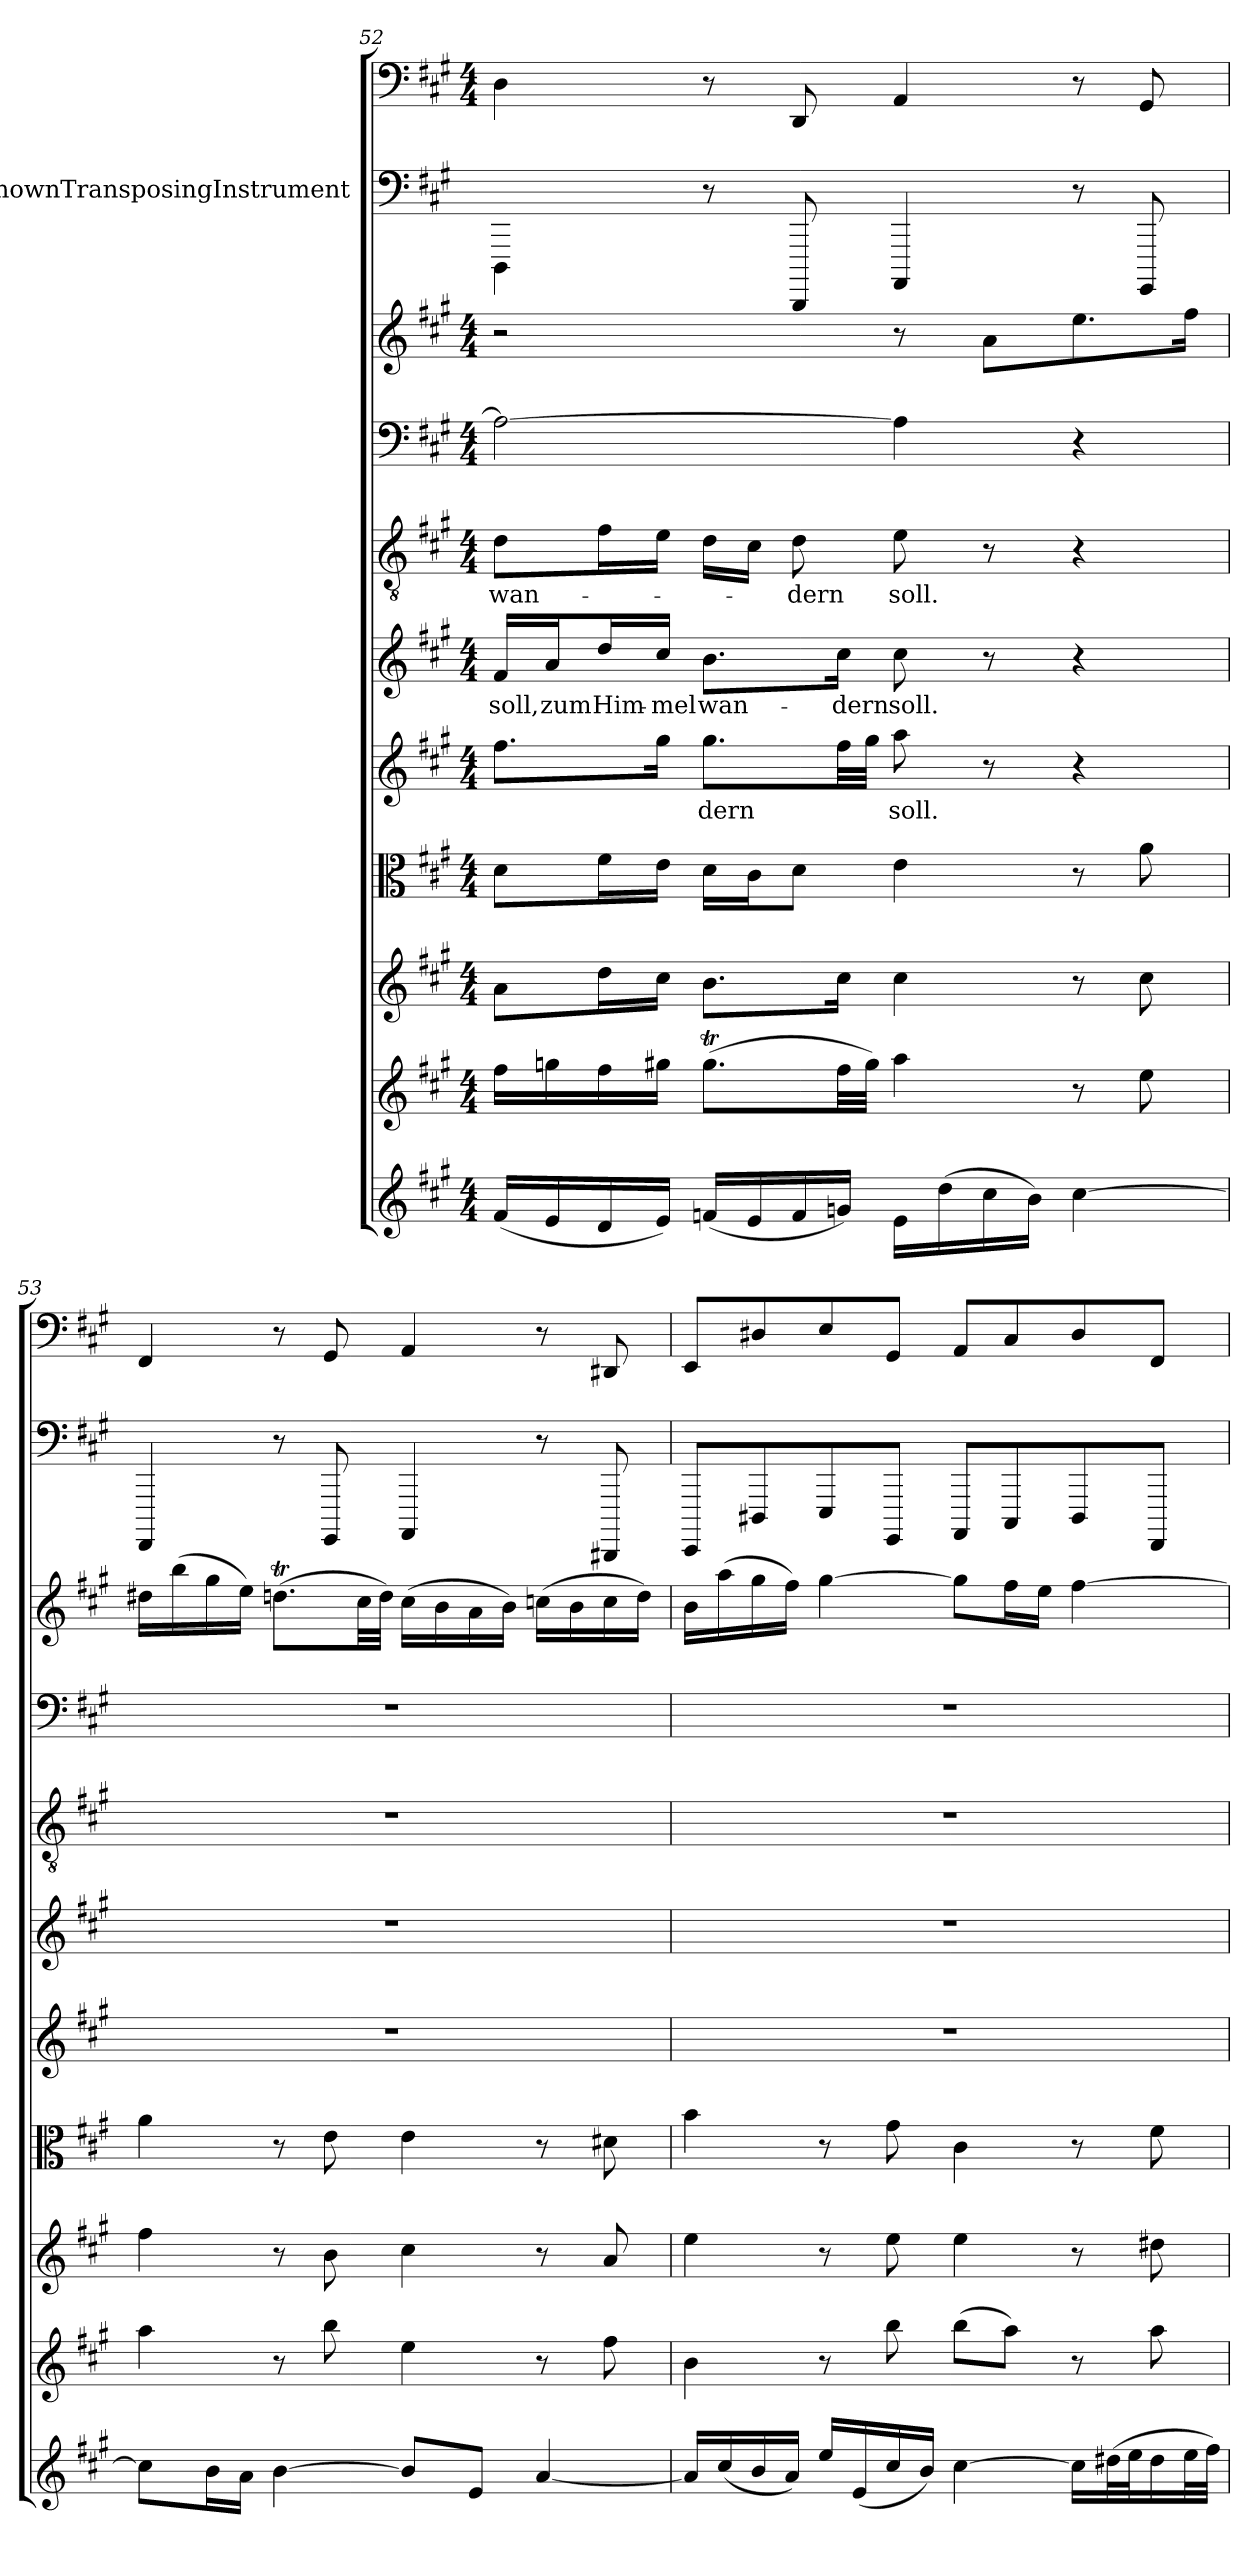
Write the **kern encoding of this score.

**kern	**kern	**kern	**kern	**kern	**text	**kern	**text	**kern	**text	**kern	**kern	**kern	**kern
*part11	*part10	*part9	*part8	*part7	*part7	*part6	*part6	*part5	*part5	*part4	*part3	*part2	*part1
*staff11	*staff10	*staff9	*staff8	*staff7	*staff7	*staff6	*staff6	*staff5	*staff5	*staff4	*staff3	*staff2	*staff1
*	*	*	*	*	*	*	*	*	*	*	*	*I"UnknownTransposingInstrument	*
*clefG2	*clefG2	*clefG2	*clefC3	*clefG2	*	*clefG2	*	*clefGv2	*	*clefF4	*clefG2	*clefF4	*clefF4
*	*	*	*	*	*	*	*	*	*	*	*	*ITrd-7c-12	*
*k[f#c#g#]	*k[f#c#g#]	*k[f#c#g#]	*k[f#c#g#]	*k[f#c#g#]	*	*k[f#c#g#]	*	*k[f#c#g#]	*	*k[f#c#g#]	*k[f#c#g#]	*k[f#c#g#]	*k[f#c#g#]
*A:	*A:	*A:	*A:	*A:	*	*A:	*	*A:	*	*A:	*A:	*	*A:
*M4/4	*M4/4	*M4/4	*M4/4	*M4/4	*	*M4/4	*	*M4/4	*	*M4/4	*M4/4	*	*M4/4
=52	=52	=52	=52	=52	=52	=52	=52	=52	=52	=52	=52	=52	=52
(16f#/LL	16ff#\LL	8a\L	8d\L	8.ff#\L	.	16f#/LL	soll,	8d\L	wan-	2A\_	2r	4DD\	4D\
16e/	16ggn\	.	.	.	.	16a/J	zum	.	.	.	.	.	.
16d/	16ff#\	16dd\L	16f#\L	.	.	16dd/L	Him-	16f#\L	.	.	.	.	.
16e/JJ)	16gg#X\JJ	16cc#\JJ	16e\JJ	16gg#\Jk	.	16cc#/JJ	-mel	16e\JJ	.	.	.	.	.
(16fn/LL	(8.gg#t\L	8.b\L	16d\LL	8.gg#\L	-dern	8.b\L	wan-	16d\LL	.	.	.	8r	8r
16e/	.	.	16c#\J	.	.	.	.	16c#\JJ	.	.	.	.	.
16f/	.	.	8d\J	.	.	.	.	8d\	-dern	.	.	8DDD/	8DD/
16gn/JJ)	32ff#\LL	16cc#\Jk	.	32ff#\LL	.	16cc#\Jk	-dern	.	.	.	.	.	.
.	32gg#\JJJ)	.	.	32gg#\JJJ	.	.	.	.	.	.	.	.	.
16e\LL	4aa\	4cc#\	4e\	8aa\	soll.	8cc#\	soll.	8e\	soll.	4A\]	8r	4AAA/	4AA/
(16dd\	.	.	.	.	.	.	.	.	.	.	.	.	.
16cc#\	.	.	.	8r	.	8r	.	8r	.	.	8a\L	.	.
16b\JJ)	.	.	.	.	.	.	.	.	.	.	.	.	.
[4cc#\	8r	8r	8r	4r	.	4r	.	4r	.	4r	8.ee\	8r	8r
.	8ee\	8cc#\	8a\	.	.	.	.	.	.	.	.	8GGG#/	8GG#/
.	.	.	.	.	.	.	.	.	.	.	16ff#\Jk	.	.
=53	=53	=53	=53	=53	=53	=53	=53	=53	=53	=53	=53	=53	=53
8cc#\L]	4aa\	4ff#\	4a\	1r	.	1r	.	1r	.	1r	16dd#X\LL	4FFF#/	4FF#/
.	.	.	.	.	.	.	.	.	.	.	(16bb\	.	.
16b\L	.	.	.	.	.	.	.	.	.	.	16gg#\	.	.
16a\JJ	.	.	.	.	.	.	.	.	.	.	16ee\JJ)	.	.
[4b\	8r	8r	8r	.	.	.	.	.	.	.	(8.ddnT\L	8r	8r
.	8bb\	8b\	8e\	.	.	.	.	.	.	.	.	8GGG#/	8GG#/
.	.	.	.	.	.	.	.	.	.	.	32cc#\LL	.	.
.	.	.	.	.	.	.	.	.	.	.	32dd\JJJ)	.	.
8b/L]	4ee\	4cc#\	4e\	.	.	.	.	.	.	.	(16cc#\LL	4AAA/	4AA/
.	.	.	.	.	.	.	.	.	.	.	16b\	.	.
8e/J	.	.	.	.	.	.	.	.	.	.	16a\	.	.
.	.	.	.	.	.	.	.	.	.	.	16b\JJ)	.	.
[4a/	8r	8r	8r	.	.	.	.	.	.	.	(16ccn\LL	8r	8r
.	.	.	.	.	.	.	.	.	.	.	16b\	.	.
.	8ff#\	8a/	8d#X\	.	.	.	.	.	.	.	16cc\	8DDD#X/	8DD#X/
.	.	.	.	.	.	.	.	.	.	.	16dd\JJ)	.	.
=54	=54	=54	=54	=54	=54	=54	=54	=54	=54	=54	=54	=54	=54
16a/LL]	4b\	4ee\	4b\	1r	.	1r	.	1r	.	1r	16b\LL	8EEE/L	8EE/L
(16cc#/	.	.	.	.	.	.	.	.	.	.	(16aa\	.	.
16b/	.	.	.	.	.	.	.	.	.	.	16gg#\	8DD#X/	8D#X/
16a/JJ)	.	.	.	.	.	.	.	.	.	.	16ff#\JJ)	.	.
16ee/LL	8r	8r	8r	.	.	.	.	.	.	.	[4gg#\	8EE/	8E/
(16e/	.	.	.	.	.	.	.	.	.	.	.	.	.
16cc#/	8bb\	8ee\	8g#\	.	.	.	.	.	.	.	.	8GGG#/J	8GG#/J
16b/JJ)	.	.	.	.	.	.	.	.	.	.	.	.	.
[4cc#\	(8bb\L	4ee\	4c#\	.	.	.	.	.	.	.	8gg#\L]	8AAA/L	8AA/L
.	8aa\J)	.	.	.	.	.	.	.	.	.	16ff#\L	8CC#/	8C#/
.	.	.	.	.	.	.	.	.	.	.	16ee\JJ	.	.
16cc#\LL]	8r	8r	8r	.	.	.	.	.	.	.	[4ff#\	8DD#/	8D#/
(32dd#X\L	.	.	.	.	.	.	.	.	.	.	.	.	.
32ee\J	.	.	.	.	.	.	.	.	.	.	.	.	.
16dd#\	8aa\	8dd#X\	8f#\	.	.	.	.	.	.	.	.	8FFF#/J	8FF#/J
32ee\L	.	.	.	.	.	.	.	.	.	.	.	.	.
32ff#\JJJ)	.	.	.	.	.	.	.	.	.	.	.	.	.
=	=	=	=	=	=	=	=	=	=	=	=	=	=
*-	*-	*-	*-	*-	*-	*-	*-	*-	*-	*-	*-	*-	*-
